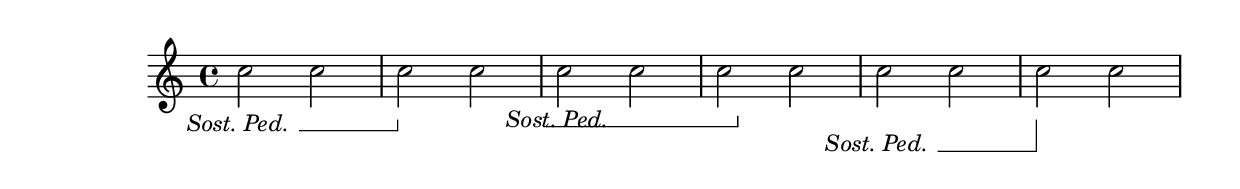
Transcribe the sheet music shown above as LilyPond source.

%% Do not edit this file; it is auto-generated from input/new
%% This file is in the public domain.
%% Note: this file works from version 2.12.0
\version "2.12.0"

\header {
  lsrtags = "keyboards, tweaks-and-overrides"
  texidoc = "The appearance of pedal brackets may be altered in
different ways."
  doctitle = "Fine-tuning pedal brackets"
} % begin verbatim


\paper { ragged-right = ##f }
\relative c'' {
  c2\sostenutoOn c
  c2\sostenutoOff c
  \once \override Staff.PianoPedalBracket #'shorten-pair = #'(-7 . -2)
  c2\sostenutoOn c
  c2\sostenutoOff c
  \once \override Staff.PianoPedalBracket #'edge-height = #'(0 . 3)
  c2\sostenutoOn c
  c2\sostenutoOff c
}
